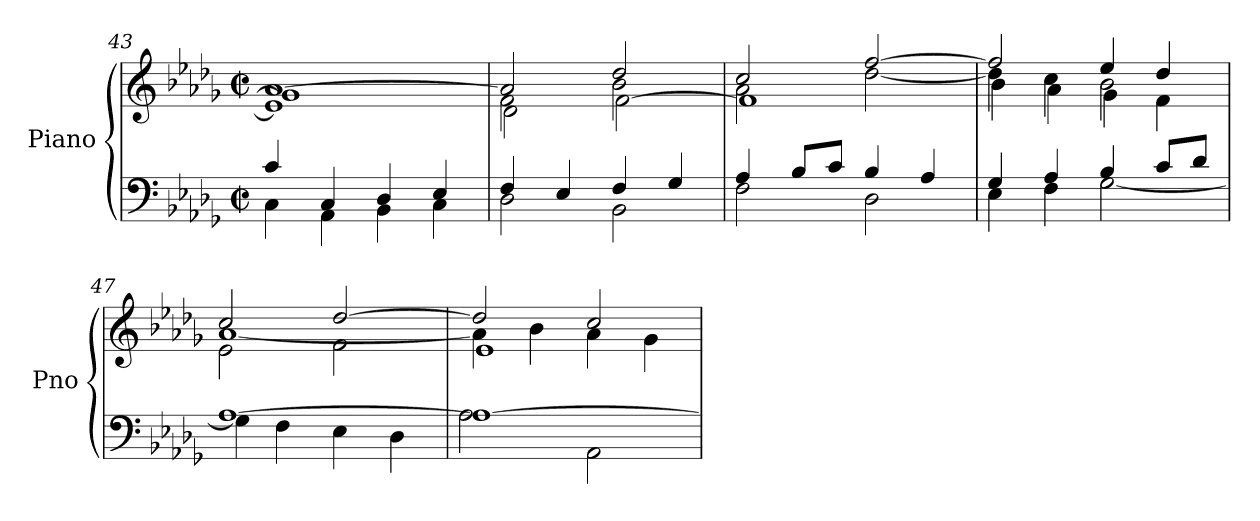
**kern	**kern
*part1	*part1
*staff2	*staff1
*I"Piano	*
*I'Pno	*
!!LO:LB:g=z
*clefF4	*clefG2
*k[b-e-a-d-g-]	*k[b-e-a-d-g-]
*M4/4	*M4/4
*met(c|)	*met(c|)
=43	=43
*^	*^
*	*	*	*^
4c/	4C\	[1a-	1g-]	1e-]
4C/	4AA-\	.	.	.
4D-/	4BB-\	.	.	.
4E-/	4C\	.	.	.
=44	=44	=44	=44	=44
4F/	2D-\	2a-/]	2f\	2d-\
4E-/	.	.	.	.
4F/	2BB-\	2dd-/	2b-\	[2f\
4G-/	.	.	.	.
=45	=45	=45	=45	=45
4A-/	2F\	2cc/	2a-\	1f]
8B-/L	.	.	.	.
8c/J	.	.	.	.
4B-/	2D-\	[2ff/	[2dd-\	.
4A-/	.	.	.	.
=46	=46	=46	=46	=46
4G-/	4E-\	2ff/]	4dd-\]	4b-\
4A-/	4F\	.	4cc\	4a-\
4B-/	[2G-\	4ee-/	2b-\	4g-\
8c/L	.	4dd-/	.	4f\
8d-/J	.	.	.	.
=47	=47	=47	=47	=47
[1A-	4G-\]	2cc/	[1a-	2e-\
.	4F\	.	.	.
.	4E-\	[2dd-/	.	2f\
.	4D-\	.	.	.
=48	=48	=48	=48	=48
1A-_	2A-\	2dd-/]	4a-\]	1e-
.	.	.	4b-\	.
.	2AA-\	2cc/	4a-\	.
.	.	.	4g-\	.
*v	*v	*	*	*
*	*v	*v	*v
=	=
*-	*-
